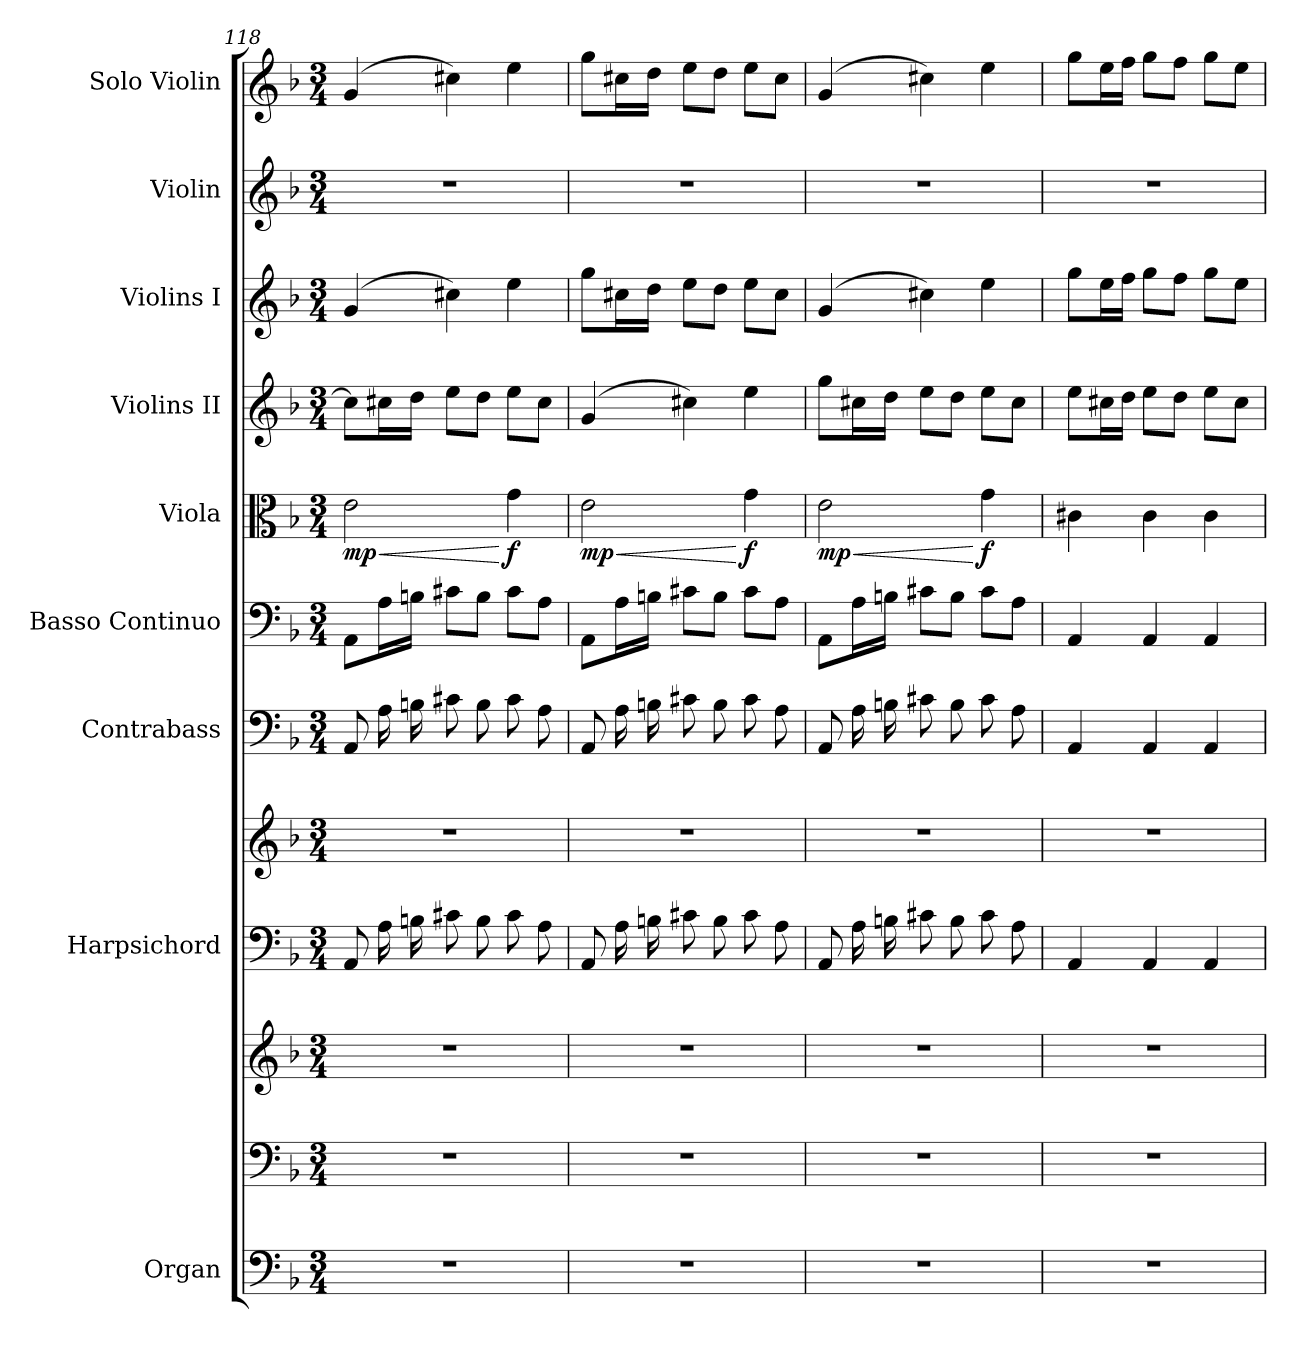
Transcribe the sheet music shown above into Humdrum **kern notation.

**kern	**kern	**kern	**kern	**kern	**kern	**kern	**kern	**dynam	**kern	**kern	**kern	**kern
*part9	*part9	*part9	*part8	*part8	*part7	*part6	*part5	*part5	*part4	*part3	*part2	*part1
*staff12	*staff11	*staff10	*staff9	*staff8	*staff7	*staff6	*staff5	*staff5	*staff4	*staff3	*staff2	*staff1
*I"Organ	*	*	*I"Harpsichord	*	*I"Contrabass	*I"Basso Continuo	*I"Viola	*	*I"Violins II	*I"Violins I	*I"Violin	*I"Solo Violin
*I'Org.	*	*	*I'Hch.	*	*I'Cb.	*I'B.C.	*I'Vla.	*	*I'Vlns. II	*I'Vlns. I	*I'Vln.	*I'Vln.
*clefF4	*clefF4	*clefG2	*clefF4	*clefG2	*clefF4	*clefF4	*clefC3	*	*clefG2	*clefG2	*clefG2	*clefG2
*	*	*	*	*	*ITrd7c12	*	*	*	*	*	*	*
*k[b-]	*k[b-]	*k[b-]	*k[b-]	*k[b-]	*k[b-]	*k[b-]	*k[b-]	*	*k[b-]	*k[b-]	*k[b-]	*k[b-]
*M3/4	*M3/4	*M3/4	*M3/4	*M3/4	*M3/4	*M3/4	*M3/4	*	*M3/4	*M3/4	*M3/4	*M3/4
=118	=118	=118	=118	=118	=118	=118	=118	=118	=118	=118	=118	=118
!	!	!	!	!	!	!	!	!LO:HP:b	!	!	!	!
!	!	!	!	!	!	!	!	!LO:DY:n=1:b	!	!	!	!
2.r	2.r	2.r	8AA/	2.r	8AAA/	8AA\L	2e\	< mp	8cc#\L]	(>4g/	2.r	(>4g/
.	.	.	16A\	.	16AA\	16A\L	.	.	16cc#X\L	.	.	.
.	.	.	16Bn\	.	16BBn\	16Bn\JJ	.	.	16dd\JJ	.	.	.
.	.	.	8c#X\	.	8C#X\	8c#X\L	.	.	8ee\L	4cc#X\)	.	4cc#X\)
.	.	.	8B\	.	8BB\	8B\J	.	.	8dd\J	.	.	.
!	!	!	!	!	!	!	!	!LO:DY:n=2:b	!	!	!	!
.	.	.	8c#\	.	8C#\	8c#\L	4g\	[ f	8ee\L	4ee\	.	4ee\
.	.	.	8A\	.	8AA\	8A\J	.	.	8cc#\J	.	.	.
=119	=119	=119	=119	=119	=119	=119	=119	=119	=119	=119	=119	=119
!	!	!	!	!	!	!	!	!LO:HP:b	!	!	!	!
!	!	!	!	!	!	!	!	!LO:DY:n=1:b	!	!	!	!
2.r	2.r	2.r	8AA/	2.r	8AAA/	8AA\L	2e\	< mp	(>4g/	8gg\L	2.r	8gg\L
.	.	.	16A\	.	16AA\	16A\L	.	.	.	16cc#X\L	.	16cc#X\L
.	.	.	16Bn\	.	16BBn\	16Bn\JJ	.	.	.	16dd\JJ	.	16dd\JJ
.	.	.	8c#X\	.	8C#X\	8c#X\L	.	.	4cc#X\)	8ee\L	.	8ee\L
.	.	.	8B\	.	8BB\	8B\J	.	.	.	8dd\J	.	8dd\J
!	!	!	!	!	!	!	!	!LO:DY:n=2:b	!	!	!	!
.	.	.	8c#\	.	8C#\	8c#\L	4g\	[ f	4ee\	8ee\L	.	8ee\L
.	.	.	8A\	.	8AA\	8A\J	.	.	.	8cc#\J	.	8cc#\J
!!LO:PB:g=z
=120	=120	=120	=120	=120	=120	=120	=120	=120	=120	=120	=120	=120
!	!	!	!	!	!	!	!	!LO:HP:b	!	!	!	!
!	!	!	!	!	!	!	!	!LO:DY:n=1:b	!	!	!	!
2.r	2.r	2.r	8AA/	2.r	8AAA/	8AA\L	2e\	< mp	8gg\L	(>4g/	2.r	(>4g/
.	.	.	16A\	.	16AA\	16A\L	.	.	16cc#X\L	.	.	.
.	.	.	16Bn\	.	16BBn\	16Bn\JJ	.	.	16dd\JJ	.	.	.
.	.	.	8c#X\	.	8C#X\	8c#X\L	.	.	8ee\L	4cc#X\)	.	4cc#X\)
.	.	.	8B\	.	8BB\	8B\J	.	.	8dd\J	.	.	.
!	!	!	!	!	!	!	!	!LO:DY:n=2:b	!	!	!	!
.	.	.	8c#\	.	8C#\	8c#\L	4g\	[ f	8ee\L	4ee\	.	4ee\
.	.	.	8A\	.	8AA\	8A\J	.	.	8cc#\J	.	.	.
=121	=121	=121	=121	=121	=121	=121	=121	=121	=121	=121	=121	=121
2.r	2.r	2.r	4AA/	2.r	4AAA/	4AA/	4c#X\	.	8ee\L	8gg\L	2.r	8gg\L
.	.	.	.	.	.	.	.	.	16cc#X\L	16ee\L	.	16ee\L
.	.	.	.	.	.	.	.	.	16dd\JJ	16ff\JJ	.	16ff\JJ
.	.	.	4AA/	.	4AAA/	4AA/	4c#\	.	8ee\L	8gg\L	.	8gg\L
.	.	.	.	.	.	.	.	.	8dd\J	8ff\J	.	8ff\J
.	.	.	4AA/	.	4AAA/	4AA/	4c#\	.	8ee\L	8gg\L	.	8gg\L
.	.	.	.	.	.	.	.	.	8cc#\J	8ee\J	.	8ee\J
=	=	=	=	=	=	=	=	=	=	=	=	=
*-	*-	*-	*-	*-	*-	*-	*-	*-	*-	*-	*-	*-
